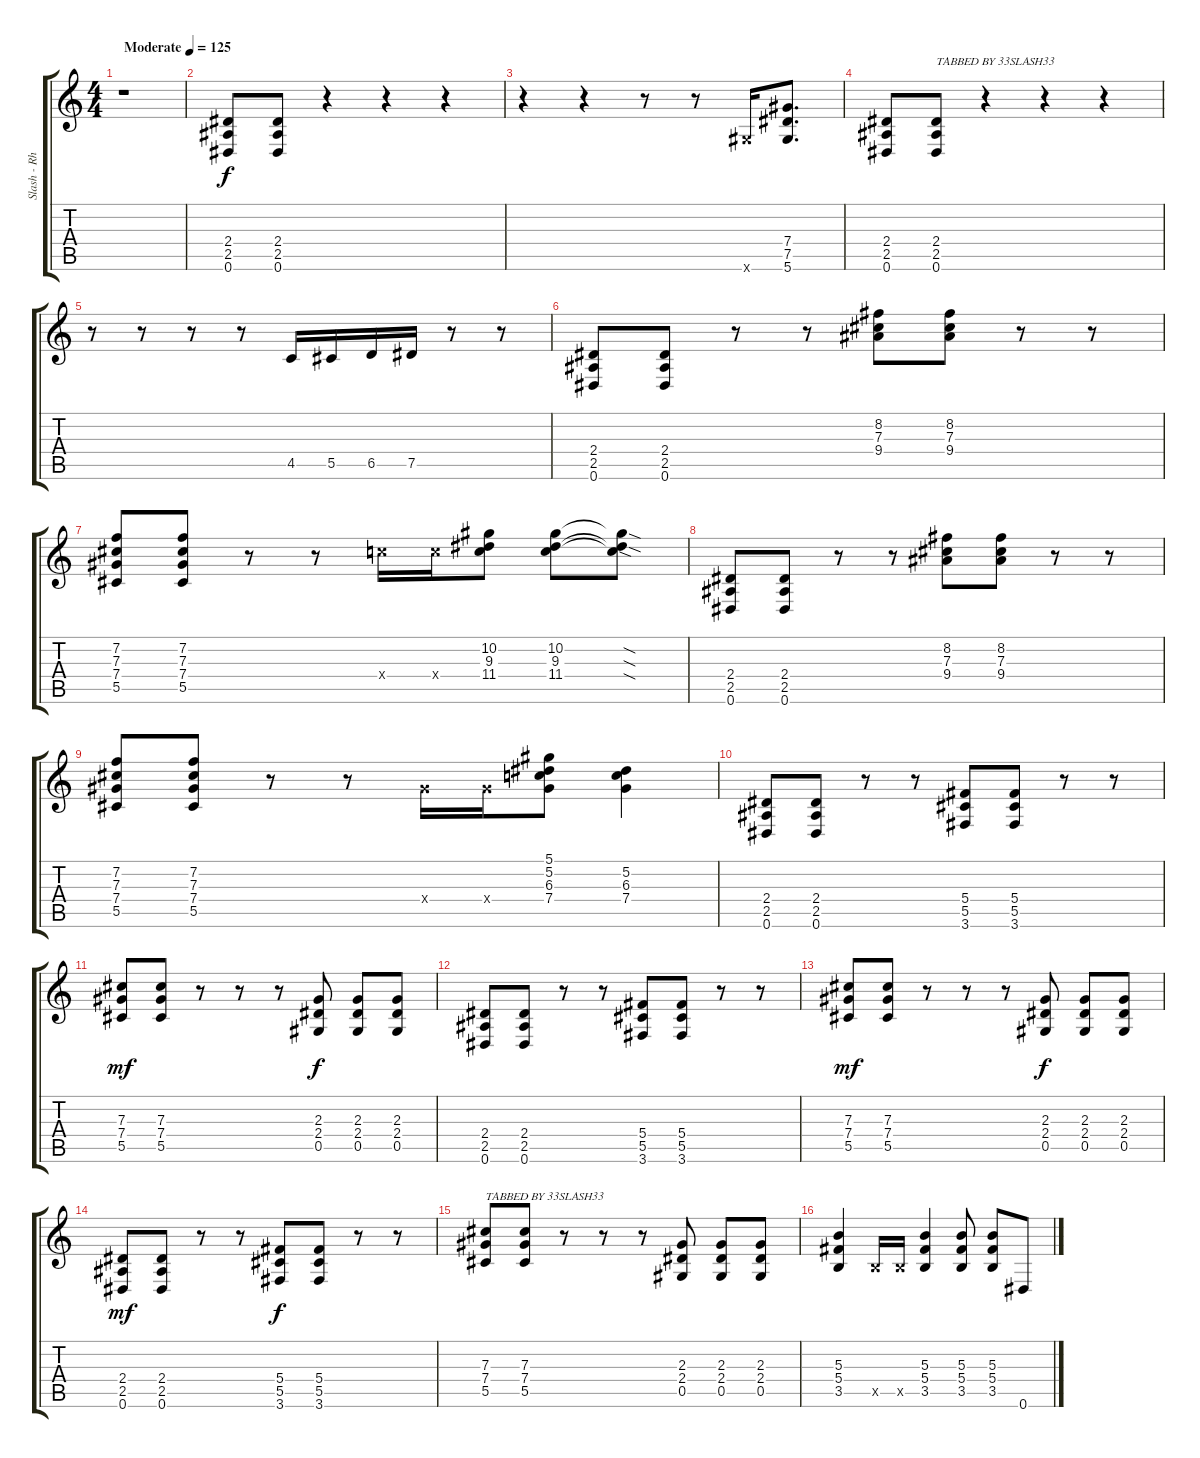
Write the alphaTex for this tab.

\track ("Slash - Rhythm Guitar" "Slash - Rh") {instrument distortionguitar}
\staff {score tabs}
\tuning (Eb4 Bb3 Gb3 Db3 Ab2 Eb2) {hide}
\ts (4 4)
\tempo (125 "Moderate")
\clef g2
\ks c
r.1{dy f instrument distortionguitar} |
(2.4 2.5 0.6).8 (2.4 2.5 0.6).8 r.4 r.4 r.4 |
r.4 r.4 r.8 r.8 5.6{x}.16 (7.4 7.5 5.6).8{d} |
(2.4 2.5 0.6).8 (2.4 2.5 0.6).8{txt "TABBED BY 33SLASH33"} r.4 r.4 r.4 |
r.8 r.8 r.8 r.8 4.5.16 5.5.16 6.5.16 7.5.16 r.8 r.8 |
(2.4 2.5 0.6).8 (2.4 2.5 0.6).8 r.8 r.8 (8.2 7.3 9.4).8 (8.2 7.3 9.4).8 r.8 r.8 |
(7.2 7.3 7.4 5.5).8 (7.2 7.3 7.4 5.5).8 r.8 r.8 11.4{x}.16 11.4{x}.16 (10.2 9.3 11.4).8 (10.2 9.3 11.4).8 (10.2{sod t} 9.3{sod t} 11.4{sod t}).8 |
(2.4 2.5 0.6).8 (2.4 2.5 0.6).8 r.8 r.8 (8.2 7.3 9.4).8 (8.2 7.3 9.4).8 r.8 r.8 |
(7.2 7.3 7.4 5.5).8 (7.2 7.3 7.4 5.5).8 r.8 r.8 7.4{x}.16 7.4{x}.16 (5.1 5.2 6.3 7.4).8 (5.2 6.3 7.4).4 |
(2.4 2.5 0.6).8 (2.4 2.5 0.6).8 r.8 r.8 (5.4 5.5 3.6).8 (5.4 5.5 3.6).8 r.8 r.8 |
(7.3 7.4 5.5).8{dy mf} (7.3 7.4 5.5).8 r.8 r.8 r.8 (2.3 2.4 0.5).8{dy f} (2.3 2.4 0.5).8 (2.3 2.4 0.5).8 |
(2.4 2.5 0.6).8 (2.4 2.5 0.6).8 r.8 r.8 (5.4 5.5 3.6).8 (5.4 5.5 3.6).8 r.8 r.8 |
(7.3 7.4 5.5).8{dy mf} (7.3 7.4 5.5).8 r.8 r.8 r.8 (2.3 2.4 0.5).8{dy f} (2.3 2.4 0.5).8 (2.3 2.4 0.5).8 |
(2.4 2.5 0.6).8{dy mf} (2.4 2.5 0.6).8 r.8 r.8 (5.4 5.5 3.6).8{dy f} (5.4 5.5 3.6).8 r.8 r.8 |
(7.3 7.4 5.5).8{txt "TABBED BY 33SLASH33"} (7.3 7.4 5.5).8 r.8 r.8 r.8 (2.3 2.4 0.5).8 (2.3 2.4 0.5).8 (2.3 2.4 0.5).8 |
(5.3 5.4 3.5).4 3.5{x}.16 3.5{x}.16 (5.3 5.4 3.5).4 (5.3 5.4 3.5).8 (5.3 5.4 3.5).8 0.6.8
